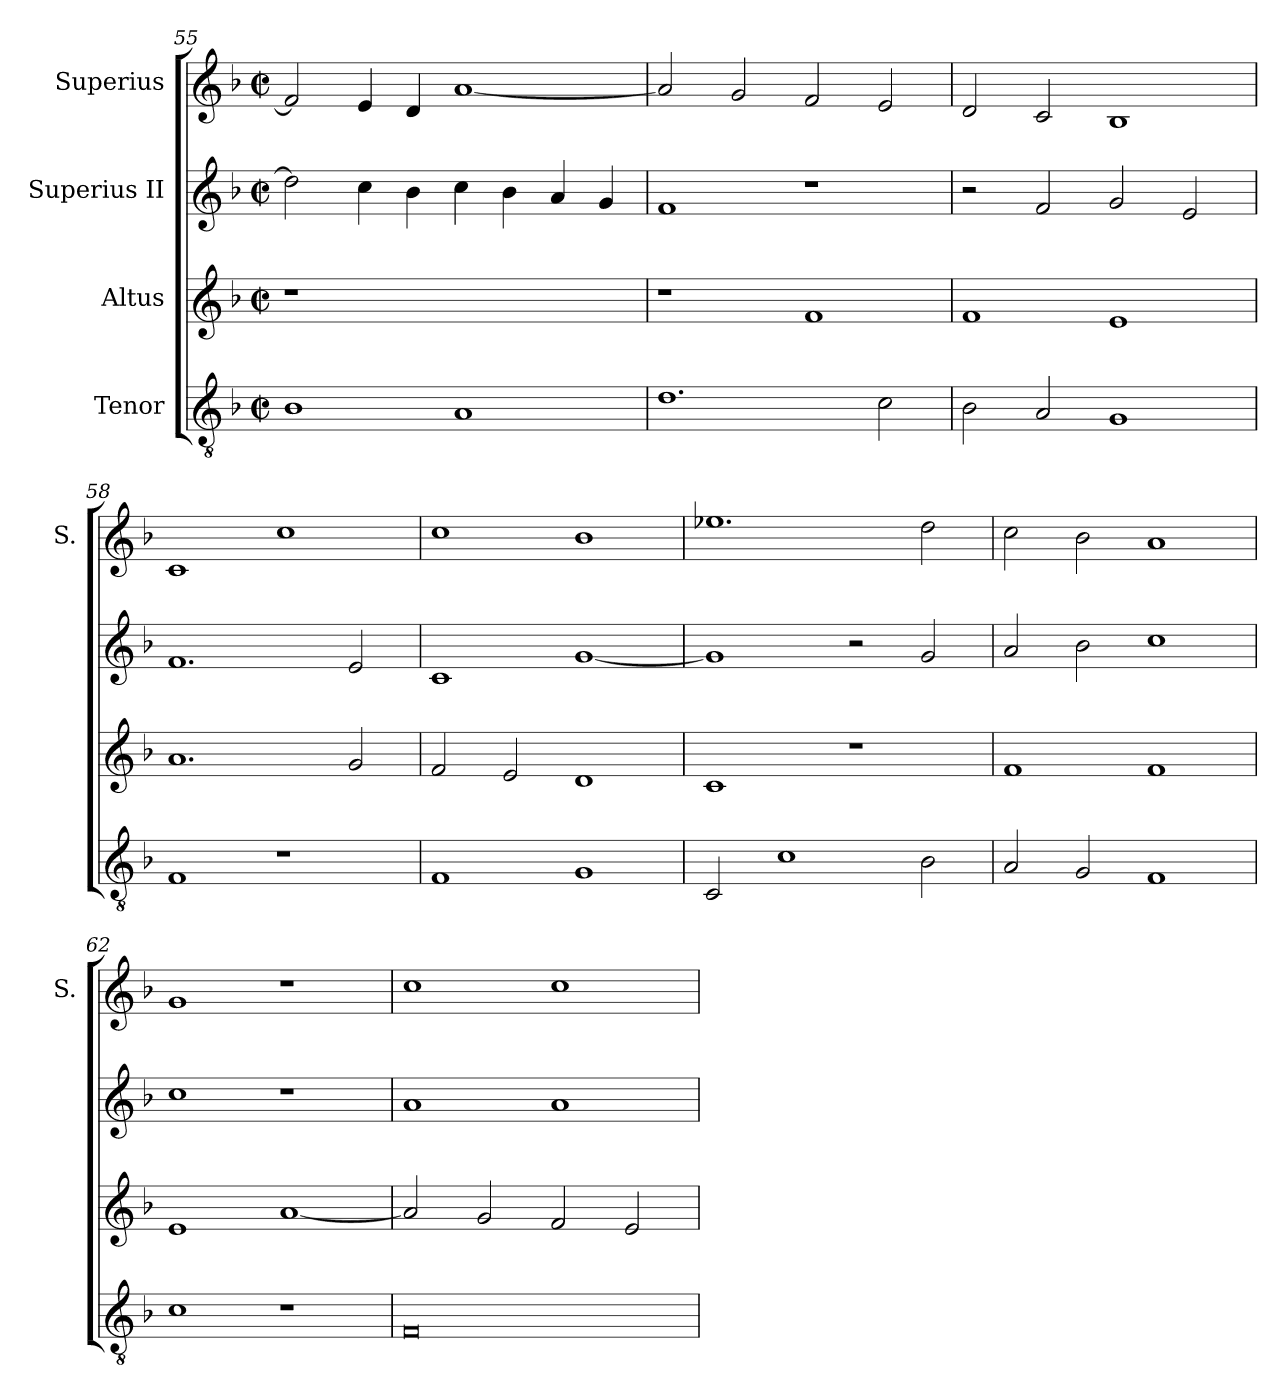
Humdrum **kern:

**kern	**kern	**kern	**kern
*part4	*part3	*part2	*part1
*staff4	*staff3	*staff2	*staff1
*I"Tenor	*I"Altus	*I"Superius II	*I"Superius
*	*	*	*I'S.
*clefGv2	*clefG2	*clefG2	*clefG2
*ITrd7c12	*	*	*
*k[b-]	*k[b-]	*k[b-]	*k[b-]
*F:	*F:	*F:	*F:
*M2/2	*M2/2	*M2/2	*M2/2
*met(c|)	*met(c|)	*met(c|)	*met(c|)
=55	=55	=55	=55
!	!LO:N:vis=1	!	!
1BB-i	1r	2ddi\]	2fi/]
.	.	4cci\	4ei/
.	.	4b-i\	4di/
1AAi	1ryy	4cci\	[<1ai
.	.	4b-i\	.
.	.	4ai/	.
.	.	4gi/	.
!!LO:LB:g=z
=56	=56	=56	=56
1.Di	1r	1fi	2ai/]
.	.	.	2gi/
.	1fi	1r	2fi/
2Ci\	.	.	2ei/
=57	=57	=57	=57
2BB-i\	1fi	2r	2di/
2AAi/	.	2fi/	2ci/
1GGi	1ei	2gi/	1B-i
.	.	2ei/	.
=58	=58	=58	=58
1FFi	1.ai	1.fi	1ci
1r	.	.	1cci
.	2gi/	2ei/	.
=59	=59	=59	=59
1FFi	2fi/	1ci	1cci
.	2ei/	.	.
1GGi	1di	[<1gi	1b-i
=60	=60	=60	=60
2CCi/	1ci	1gi]	1.ee-Xi
1Ci	.	.	.
.	1r	2r	.
2BB-i\	.	2gi/	2ddi\
!!LO:PB:g=z
=61	=61	=61	=61
2AAi/	1fi	2ai/	2cci\
2GGi/	.	2b-i\	2b-i\
1FFi	1fi	1cci	1ai
=62	=62	=62	=62
1Ci	1ei	1cci	1gi
1r	[<1ai	1r	1r
=63	=63	=63	=63
0FFi	2ai/]	1ai	1cci
.	2gi/	.	.
.	2fi/	1ai	1cci
.	2ei/	.	.
=	=	=	=
*-	*-	*-	*-
